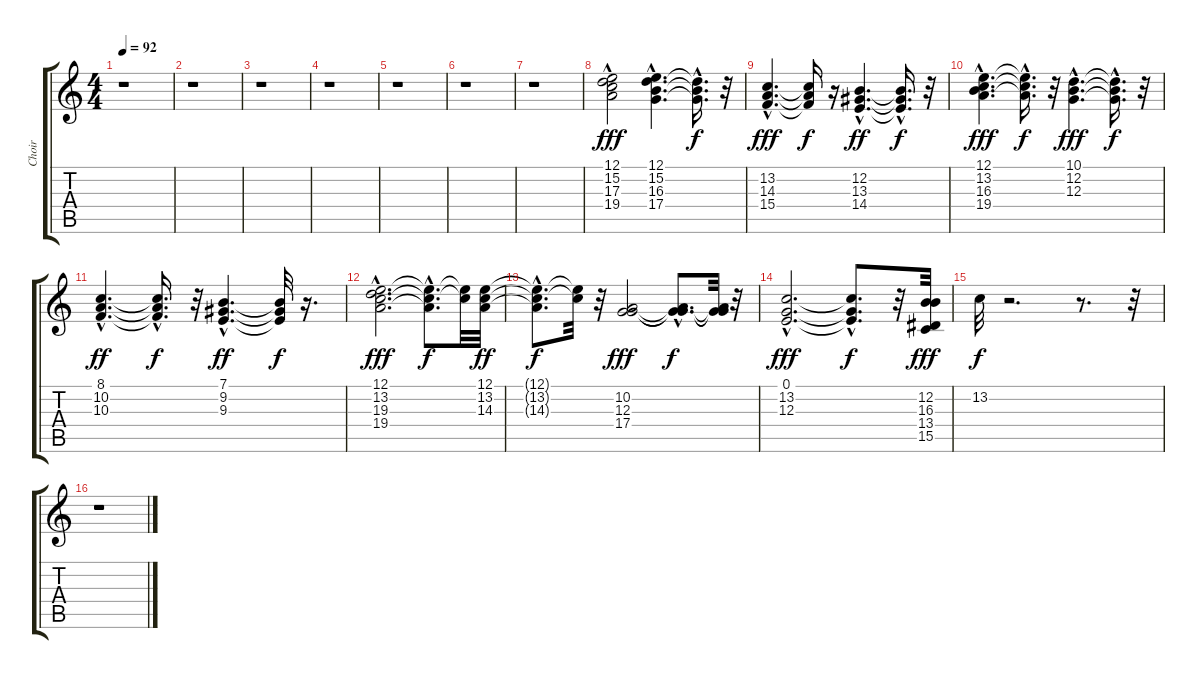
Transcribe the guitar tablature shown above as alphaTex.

\track ("Choir" "Choir") {instrument choiraahs}
\staff {score tabs}
\tuning (E4 B3 G3 D3 A2 E2) {hide}
\ts (4 4)
\tempo 92
\clef g2
\ks c
r.1{dy fff} |
r.1 |
r.1 |
r.1 |
r.1 |
r.1 |
r.1 |
(12.1 15.2 17.3{hac} 19.4{hac}).2 (12.1 15.2{hac} 16.3{hac} 17.4{hac}).4{d} (15.2{hac t} 16.3{hac t} 17.4{hac t}).16{d dy f} r.32 |
(13.2{hac} 14.3{hac} 15.4{hac}).4{d dy fff} (13.2{t} 14.3{t} 15.4{t}).16{dy f} r.16 (12.2{hac} 13.3{hac} 14.4{hac}).4{d dy ff} (12.2{t} 13.3{hac t} 14.4{t}).16{d dy f} r.32 |
(12.1{hac} 13.2{hac} 16.3 19.4{hac}).4{d dy fff} (12.1{hac t} 13.2{t} 19.4{t}).16{d dy f} r.32 (10.1{hac} 12.2{hac} 12.3{hac}).4{d dy fff} (10.1{hac t} 12.2{hac t} 12.3{hac t}).16{d dy f} r.32 |
(8.1{hac} 10.2{hac} 10.3{hac}).4{d dy ff} (8.1{hac t} 10.2{hac t} 10.3{hac t}).16{d dy f} r.32 (7.1{hac} 9.2{hac} 9.3{hac}).4{d dy ff} (7.1{t} 9.2{t} 9.3{t}).32{dy f} r.16{d} |
(12.1{hac} 13.2{hac} 19.3 19.4{hac}).2{d dy fff} (12.1{hac t} 13.2{hac t} 19.4{hac t}).8{d dy f} (12.1{t} 13.2{t}).32 (12.1 13.2 14.3).32{dy ff} |
(12.1{hac t} 13.2{hac t} 14.3{hac t}).8{d dy f} (12.1{t} 13.2{t}).32 r.32 (10.2 12.3 17.4).2{dy fff} (10.2{hac t} 12.3{hac t} 17.4{hac t}).8{d dy f} (10.2{t} 12.3{t} 17.4{t}).32 r.32 |
(0.1{hac} 13.2{hac} 12.3{hac}).2{d dy fff} (0.1{hac t} 13.2{hac t} 12.3{hac t}).8{d dy f} r.32 (12.2 16.3 13.4 15.5).32{dy fff} |
13.2.32{dy f} r.2{d} r.8{d} r.32 |
r.1
